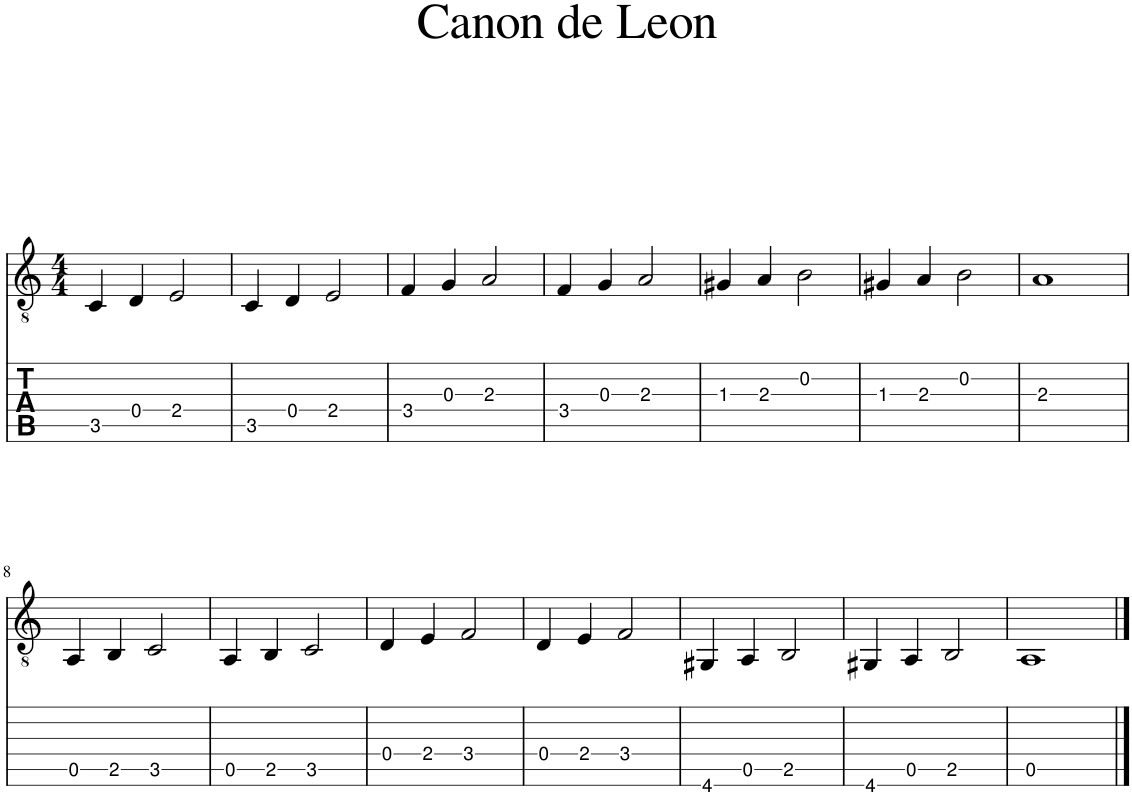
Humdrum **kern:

**kern	**kern
*part1	*part1
*staff2	*staff1
*I"Guitar	*
*I'Guit.	*
*stria6	*
*	*clefGv2
*k[]	*k[]
*M4/4	*M4/4
=1	=1
4C	4C/
4D	4D/
2E	2E/
=2	=2
4C	4C/
4D	4D/
2E	2E/
=3	=3
4F	4F/
4G	4G/
2A	2A/
=4	=4
4F	4F/
4G	4G/
2A	2A/
=5	=5
4G#	4G#X/
4A	4A/
2B	2B\
=6	=6
4G#	4G#X/
4A	4A/
2B	2B\
=7	=7
1A	1A
!!LO:LB:g=z
=8	=8
4AA	4AA/
4BB	4BB/
2C	2C/
=9	=9
4AA	4AA/
4BB	4BB/
2C	2C/
=10	=10
4D	4D/
4E	4E/
2F	2F/
=11	=11
4D	4D/
4E	4E/
2F	2F/
=12	=12
4GG#	4GG#X/
4AA	4AA/
2BB	2BB/
=13	=13
4GG#	4GG#X/
4AA	4AA/
2BB	2BB/
=14	=14
1AA	1AA
==	==
*-	*-
